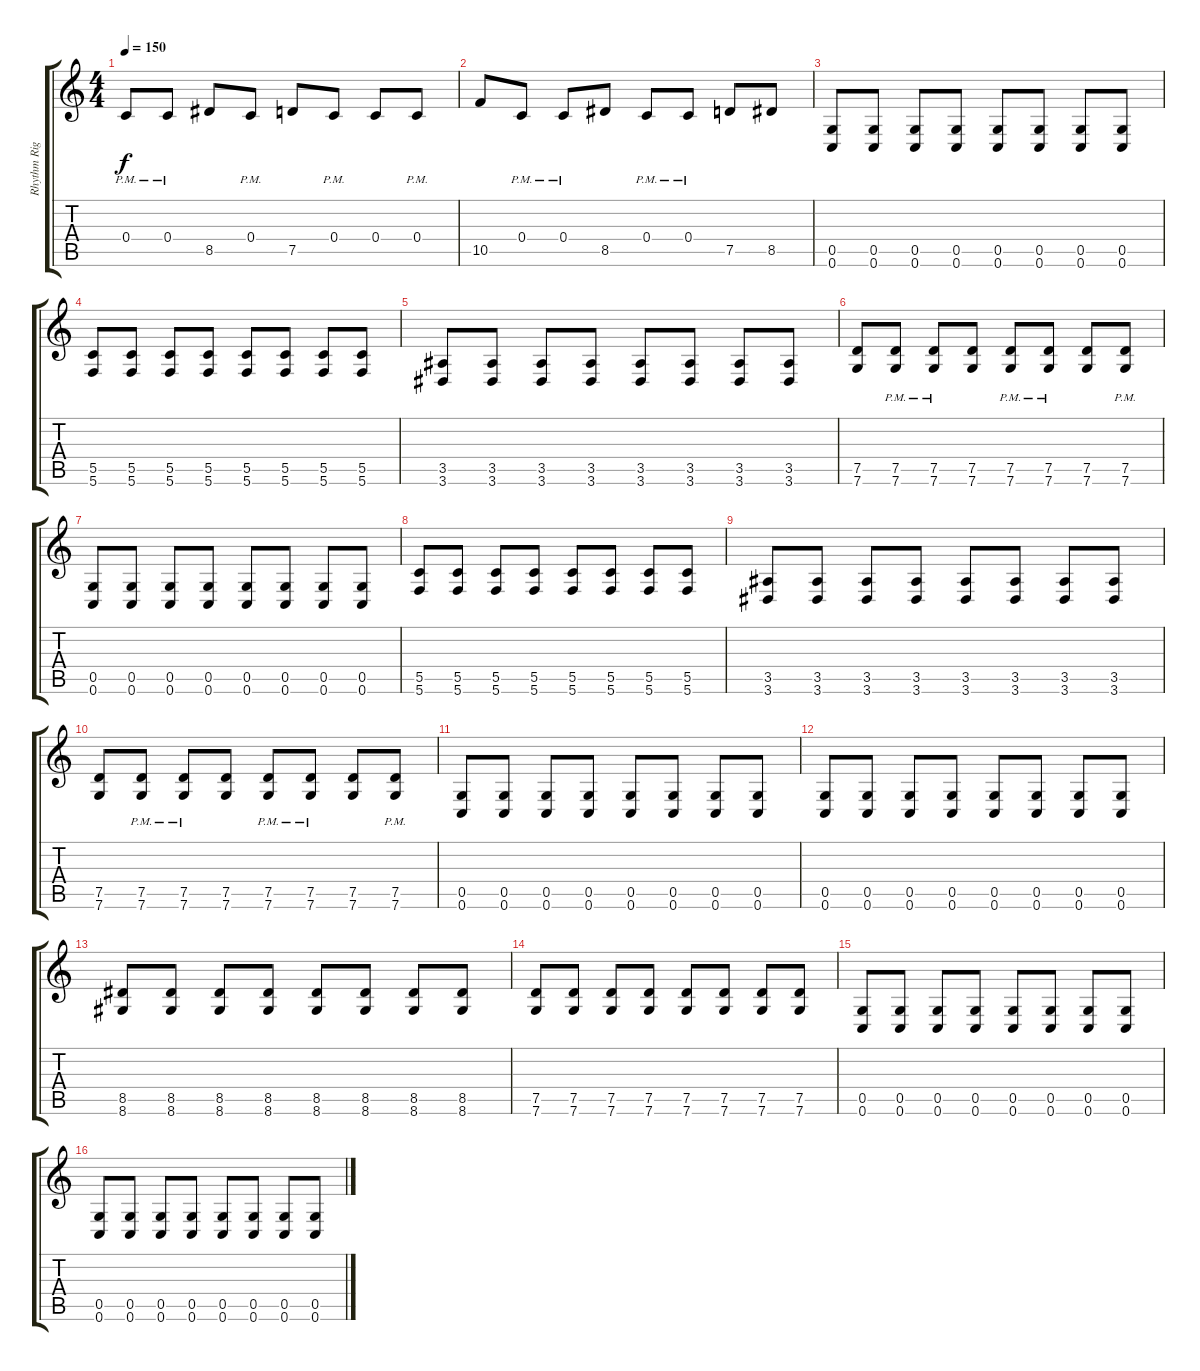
\track ("Rhythm Right" "Rhythm Rig") {instrument distortionguitar}
\staff {score tabs}
\tuning (D4 A3 F3 C3 G2 C2) {hide}
\ts (4 4)
\tempo 150
\clef g2
\ks c
0.4{pm}.8{dy f} 0.4{pm}.8 8.5.8 0.4{pm}.8 7.5.8 0.4{pm}.8 0.4.8 0.4{pm}.8 |
10.5.8 0.4{pm}.8 0.4{pm}.8 8.5.8 0.4{pm}.8 0.4{pm}.8 7.5.8 8.5.8 |
(0.5 0.6).8 (0.5 0.6).8 (0.5 0.6).8 (0.5 0.6).8 (0.5 0.6).8 (0.5 0.6).8 (0.5 0.6).8 (0.5 0.6).8 |
(5.5 5.6).8 (5.5 5.6).8 (5.5 5.6).8 (5.5 5.6).8 (5.5 5.6).8 (5.5 5.6).8 (5.5 5.6).8 (5.5 5.6).8 |
(3.5 3.6).8 (3.5 3.6).8 (3.5 3.6).8 (3.5 3.6).8 (3.5 3.6).8 (3.5 3.6).8 (3.5 3.6).8 (3.5 3.6).8 |
(7.5 7.6).8 (7.5{pm} 7.6{pm}).8 (7.5{pm} 7.6{pm}).8 (7.5 7.6).8 (7.5{pm} 7.6{pm}).8 (7.5{pm} 7.6{pm}).8 (7.5 7.6).8 (7.5{pm} 7.6{pm}).8 |
(0.5 0.6).8 (0.5 0.6).8 (0.5 0.6).8 (0.5 0.6).8 (0.5 0.6).8 (0.5 0.6).8 (0.5 0.6).8 (0.5 0.6).8 |
(5.5 5.6).8 (5.5 5.6).8 (5.5 5.6).8 (5.5 5.6).8 (5.5 5.6).8 (5.5 5.6).8 (5.5 5.6).8 (5.5 5.6).8 |
(3.5 3.6).8 (3.5 3.6).8 (3.5 3.6).8 (3.5 3.6).8 (3.5 3.6).8 (3.5 3.6).8 (3.5 3.6).8 (3.5 3.6).8 |
(7.5 7.6).8 (7.5{pm} 7.6{pm}).8 (7.5{pm} 7.6{pm}).8 (7.5 7.6).8 (7.5{pm} 7.6{pm}).8 (7.5{pm} 7.6{pm}).8 (7.5 7.6).8 (7.5{pm} 7.6{pm}).8 |
(0.5 0.6).8 (0.5 0.6).8 (0.5 0.6).8 (0.5 0.6).8 (0.5 0.6).8 (0.5 0.6).8 (0.5 0.6).8 (0.5 0.6).8 |
(0.5 0.6).8 (0.5 0.6).8 (0.5 0.6).8 (0.5 0.6).8 (0.5 0.6).8 (0.5 0.6).8 (0.5 0.6).8 (0.5 0.6).8 |
(8.5 8.6).8 (8.5 8.6).8 (8.5 8.6).8 (8.5 8.6).8 (8.5 8.6).8 (8.5 8.6).8 (8.5 8.6).8 (8.5 8.6).8 |
(7.5 7.6).8 (7.5 7.6).8 (7.5 7.6).8 (7.5 7.6).8 (7.5 7.6).8 (7.5 7.6).8 (7.5 7.6).8 (7.5 7.6).8 |
(0.5 0.6).8 (0.5 0.6).8 (0.5 0.6).8 (0.5 0.6).8 (0.5 0.6).8 (0.5 0.6).8 (0.5 0.6).8 (0.5 0.6).8 |
(0.5 0.6).8 (0.5 0.6).8 (0.5 0.6).8 (0.5 0.6).8 (0.5 0.6).8 (0.5 0.6).8 (0.5 0.6).8 (0.5 0.6).8
